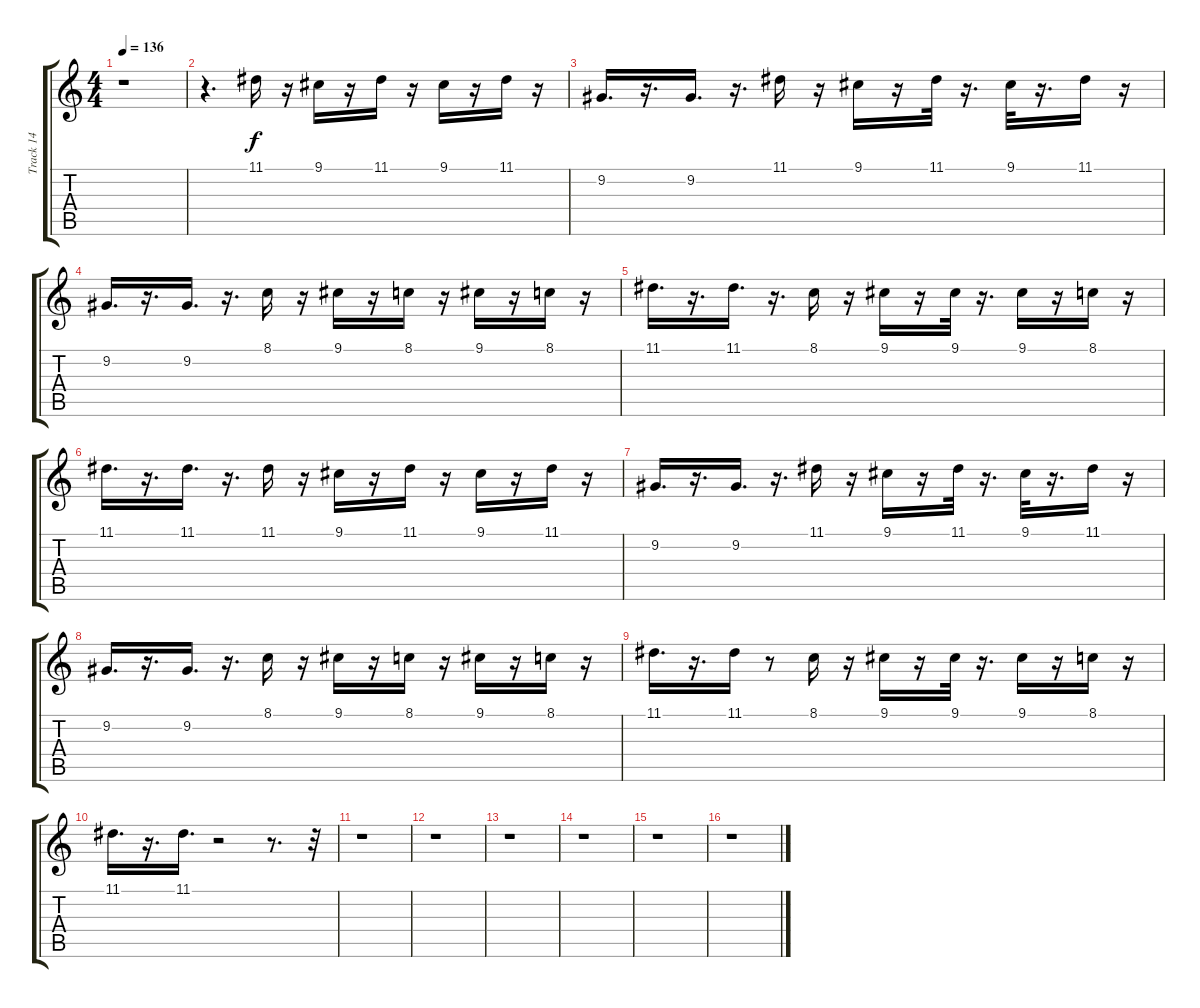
\track ("Track 14" "Track 14") {instrument lead1square}
\staff {score tabs}
\tuning (E4 B3 G3 D3 A2 E2) {hide}
\ts (4 4)
\tempo 136
\clef g2
\ks c
r.1{dy f} |
r.4{d} 11.1.16 r.16 9.1.16 r.16 11.1.16 r.16 9.1.16 r.16 11.1.16 r.16 |
9.2.16{d} r.16{d} 9.2.16{d} r.16{d} 11.1.16 r.16 9.1.16 r.16 11.1.32 r.16{d} 9.1.32 r.16{d} 11.1.16 r.16 |
9.2.16{d} r.16{d} 9.2.16{d} r.16{d} 8.1.16 r.16 9.1.16 r.16 8.1.16 r.16 9.1.16 r.16 8.1.16 r.16 |
11.1.16{d} r.16{d} 11.1.16{d} r.16{d} 8.1.16 r.16 9.1.16 r.16 9.1.32 r.16{d} 9.1.16 r.16 8.1.16 r.16 |
11.1.16{d} r.16{d} 11.1.16{d} r.16{d} 11.1.16 r.16 9.1.16 r.16 11.1.16 r.16 9.1.16 r.16 11.1.16 r.16 |
9.2.16{d} r.16{d} 9.2.16{d} r.16{d} 11.1.16 r.16 9.1.16 r.16 11.1.32 r.16{d} 9.1.32 r.16{d} 11.1.16 r.16 |
9.2.16{d} r.16{d} 9.2.16{d} r.16{d} 8.1.16 r.16 9.1.16 r.16 8.1.16 r.16 9.1.16 r.16 8.1.16 r.16 |
11.1.16{d} r.16{d} 11.1.16 r.8 8.1.16 r.16 9.1.16 r.16 9.1.32 r.16{d} 9.1.16 r.16 8.1.16 r.16 |
11.1.16{d} r.16{d} 11.1.16{d} r.2 r.8{d} r.32 |
r.1 |
r.1 |
r.1 |
r.1 |
r.1 |
r.1
